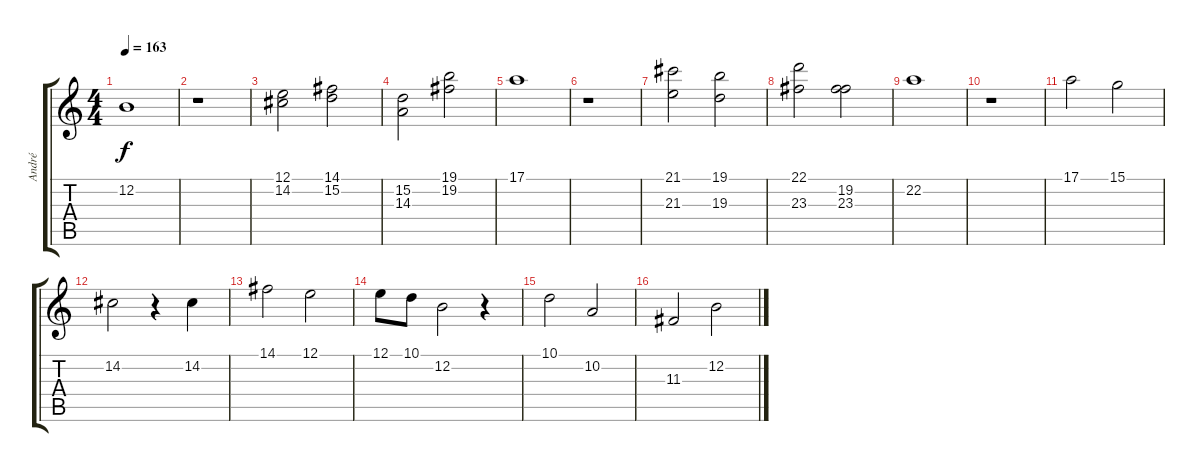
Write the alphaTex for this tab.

\track ("André" "André") {instrument pad4choir}
\staff {score tabs}
\tuning (E4 B3 G3 D3 A2 E2) {hide}
\ts (4 4)
\tempo 163
\clef g2
\ks c
12.2.1{dy f} |
r.1 |
(12.1 14.2).2 (14.1 15.2).2 |
(15.2 14.3).2 (19.1 19.2).2 |
17.1.1 |
r.1 |
(21.1 21.3).2 (19.1 19.3).2 |
(22.1 23.3).2 (19.2 23.3).2 |
22.2.1 |
r.1 |
17.1.2 15.1.2 |
14.2.2 r.4 14.2.4 |
14.1.2 12.1.2 |
12.1.8 10.1.8 12.2.2 r.4 |
10.1.2 10.2.2 |
11.3.2 12.2.2
